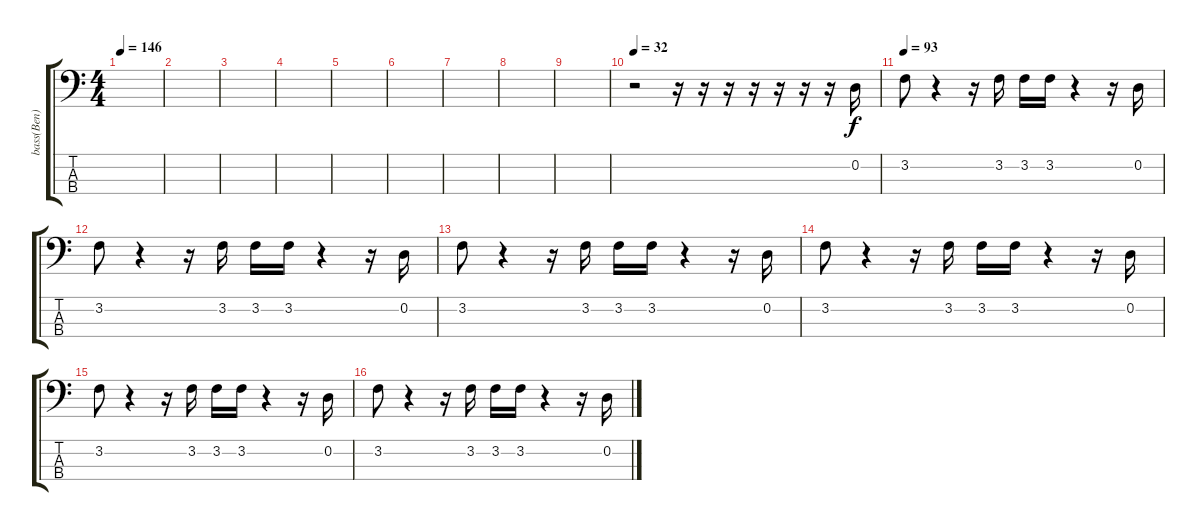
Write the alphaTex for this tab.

\track ("bass(Ben)" "bass(Ben)") {instrument electricbasspick}
\staff {score tabs}
\tuning (G2 D2 A1 E1) {hide}
\ts (4 4)
\tempo 146
\clef f4
\ks c
|
|
|
|
|
|
|
|
|
\tempo 32
r.2 r.16 r.16 r.16 r.16 r.16 r.16 r.16 0.2.16 |
\tempo 93
3.2.8 r.4 r.16 3.2.16 3.2.16 3.2.16 r.4 r.16 0.2.16 |
3.2.8 r.4 r.16 3.2.16 3.2.16 3.2.16 r.4 r.16 0.2.16 |
3.2.8 r.4 r.16 3.2.16 3.2.16 3.2.16 r.4 r.16 0.2.16 |
3.2.8 r.4 r.16 3.2.16 3.2.16 3.2.16 r.4 r.16 0.2.16 |
3.2.8 r.4 r.16 3.2.16 3.2.16 3.2.16 r.4 r.16 0.2.16 |
3.2.8 r.4 r.16 3.2.16 3.2.16 3.2.16 r.4 r.16 0.2.16
